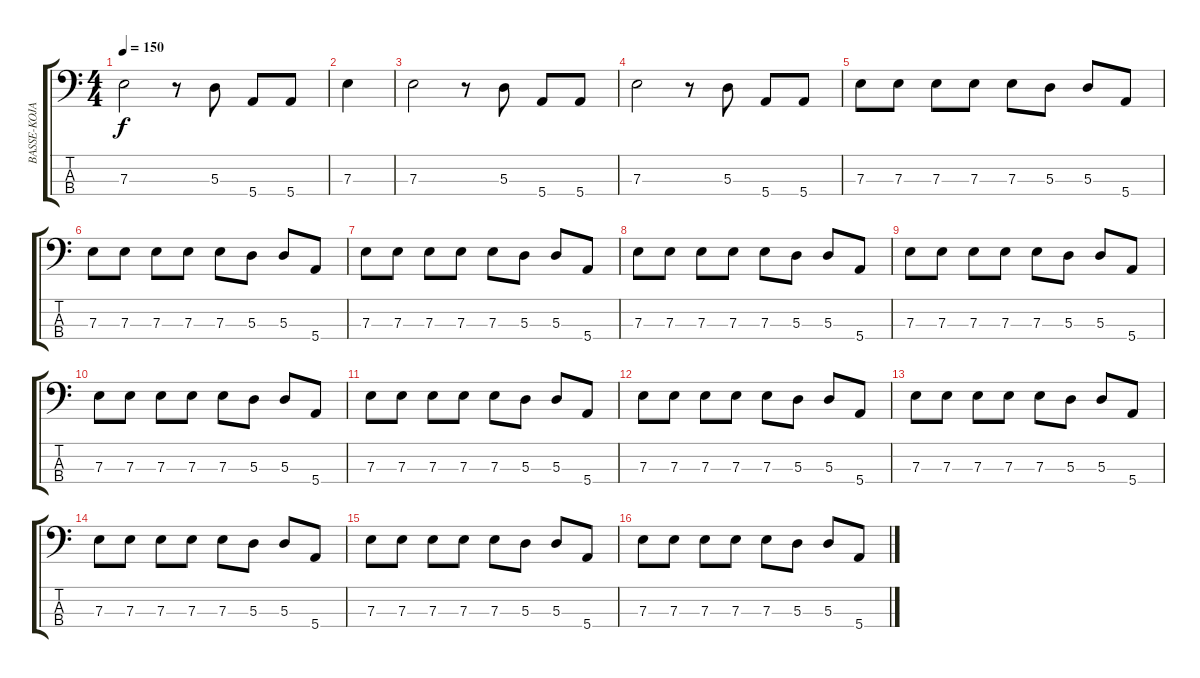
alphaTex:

\track ("BASSE-KOJACK" "BASSE-KOJA") {instrument electricbassfinger}
\staff {score tabs}
\tuning (G2 D2 A1 E1) {hide}
\ts (4 4)
\tempo 150
\clef f4
\ks c
7.3.2{dy f} r.8 5.3.8 5.4.8 5.4.8 |
7.3.4 |
7.3.2 r.8 5.3.8 5.4.8 5.4.8 |
7.3.2 r.8 5.3.8 5.4.8 5.4.8 |
7.3.8 7.3.8 7.3.8 7.3.8 7.3.8 5.3.8 5.3.8 5.4.8 |
7.3.8 7.3.8 7.3.8 7.3.8 7.3.8 5.3.8 5.3.8 5.4.8 |
7.3.8 7.3.8 7.3.8 7.3.8 7.3.8 5.3.8 5.3.8 5.4.8 |
7.3.8 7.3.8 7.3.8 7.3.8 7.3.8 5.3.8 5.3.8 5.4.8 |
7.3.8 7.3.8 7.3.8 7.3.8 7.3.8 5.3.8 5.3.8 5.4.8 |
7.3.8 7.3.8 7.3.8 7.3.8 7.3.8 5.3.8 5.3.8 5.4.8 |
7.3.8 7.3.8 7.3.8 7.3.8 7.3.8 5.3.8 5.3.8 5.4.8 |
7.3.8 7.3.8 7.3.8 7.3.8 7.3.8 5.3.8 5.3.8 5.4.8 |
7.3.8 7.3.8 7.3.8 7.3.8 7.3.8 5.3.8 5.3.8 5.4.8 |
7.3.8 7.3.8 7.3.8 7.3.8 7.3.8 5.3.8 5.3.8 5.4.8 |
7.3.8 7.3.8 7.3.8 7.3.8 7.3.8 5.3.8 5.3.8 5.4.8 |
7.3.8 7.3.8 7.3.8 7.3.8 7.3.8 5.3.8 5.3.8 5.4.8
